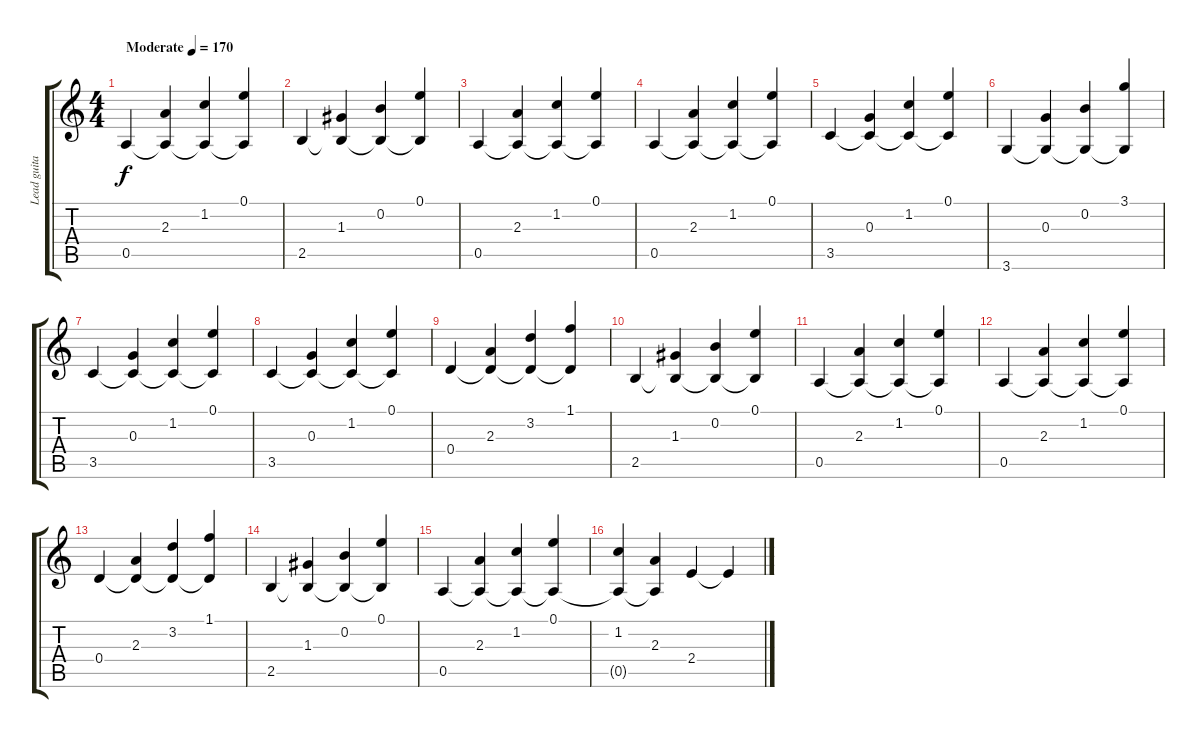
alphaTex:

\track ("Lead guitar" "Lead guita") {instrument electricguitarjazz}
\staff {score tabs}
\tuning (E4 B3 G3 D3 A2 E2) {hide}
\ts (4 4)
\tempo (170 "Moderate")
\clef g2
\ks c
0.5.4{dy f instrument electricguitarjazz} (2.3 0.5{t}).4 (1.2 0.5{t}).4 (0.1 0.5{t}).4 |
2.5.4 (1.3 2.5{t}).4 (0.2 2.5{t}).4 (0.1 2.5{t}).4 |
0.5.4 (2.3 0.5{t}).4 (1.2 0.5{t}).4 (0.1 0.5{t}).4 |
0.5.4 (2.3 0.5{t}).4 (1.2 0.5{t}).4 (0.1 0.5{t}).4 |
3.5.4 (0.3 3.5{t}).4 (1.2 3.5{t}).4 (0.1 3.5{t}).4 |
3.6.4 (0.3 3.6{t}).4 (0.2 3.6{t}).4 (3.1 3.6{t}).4 |
3.5.4 (0.3 3.5{t}).4 (1.2 3.5{t}).4 (0.1 3.5{t}).4 |
3.5.4 (0.3 3.5{t}).4 (1.2 3.5{t}).4 (0.1 3.5{t}).4 |
0.4.4 (2.3 0.4{t}).4 (3.2 0.4{t}).4 (1.1 0.4{t}).4 |
2.5.4 (1.3 2.5{t}).4 (0.2 2.5{t}).4 (0.1 2.5{t}).4 |
0.5.4 (2.3 0.5{t}).4 (1.2 0.5{t}).4 (0.1 0.5{t}).4 |
0.5.4 (2.3 0.5{t}).4 (1.2 0.5{t}).4 (0.1 0.5{t}).4 |
0.4.4 (2.3 0.4{t}).4 (3.2 0.4{t}).4 (1.1 0.4{t}).4 |
2.5.4 (1.3 2.5{t}).4 (0.2 2.5{t}).4 (0.1 2.5{t}).4 |
0.5.4 (2.3 0.5{t}).4 (1.2 0.5{t}).4 (0.1 0.5{t}).4 |
(1.2 0.5{t}).4 (2.3 0.5{t}).4 2.4.4 2.4{t}.4
